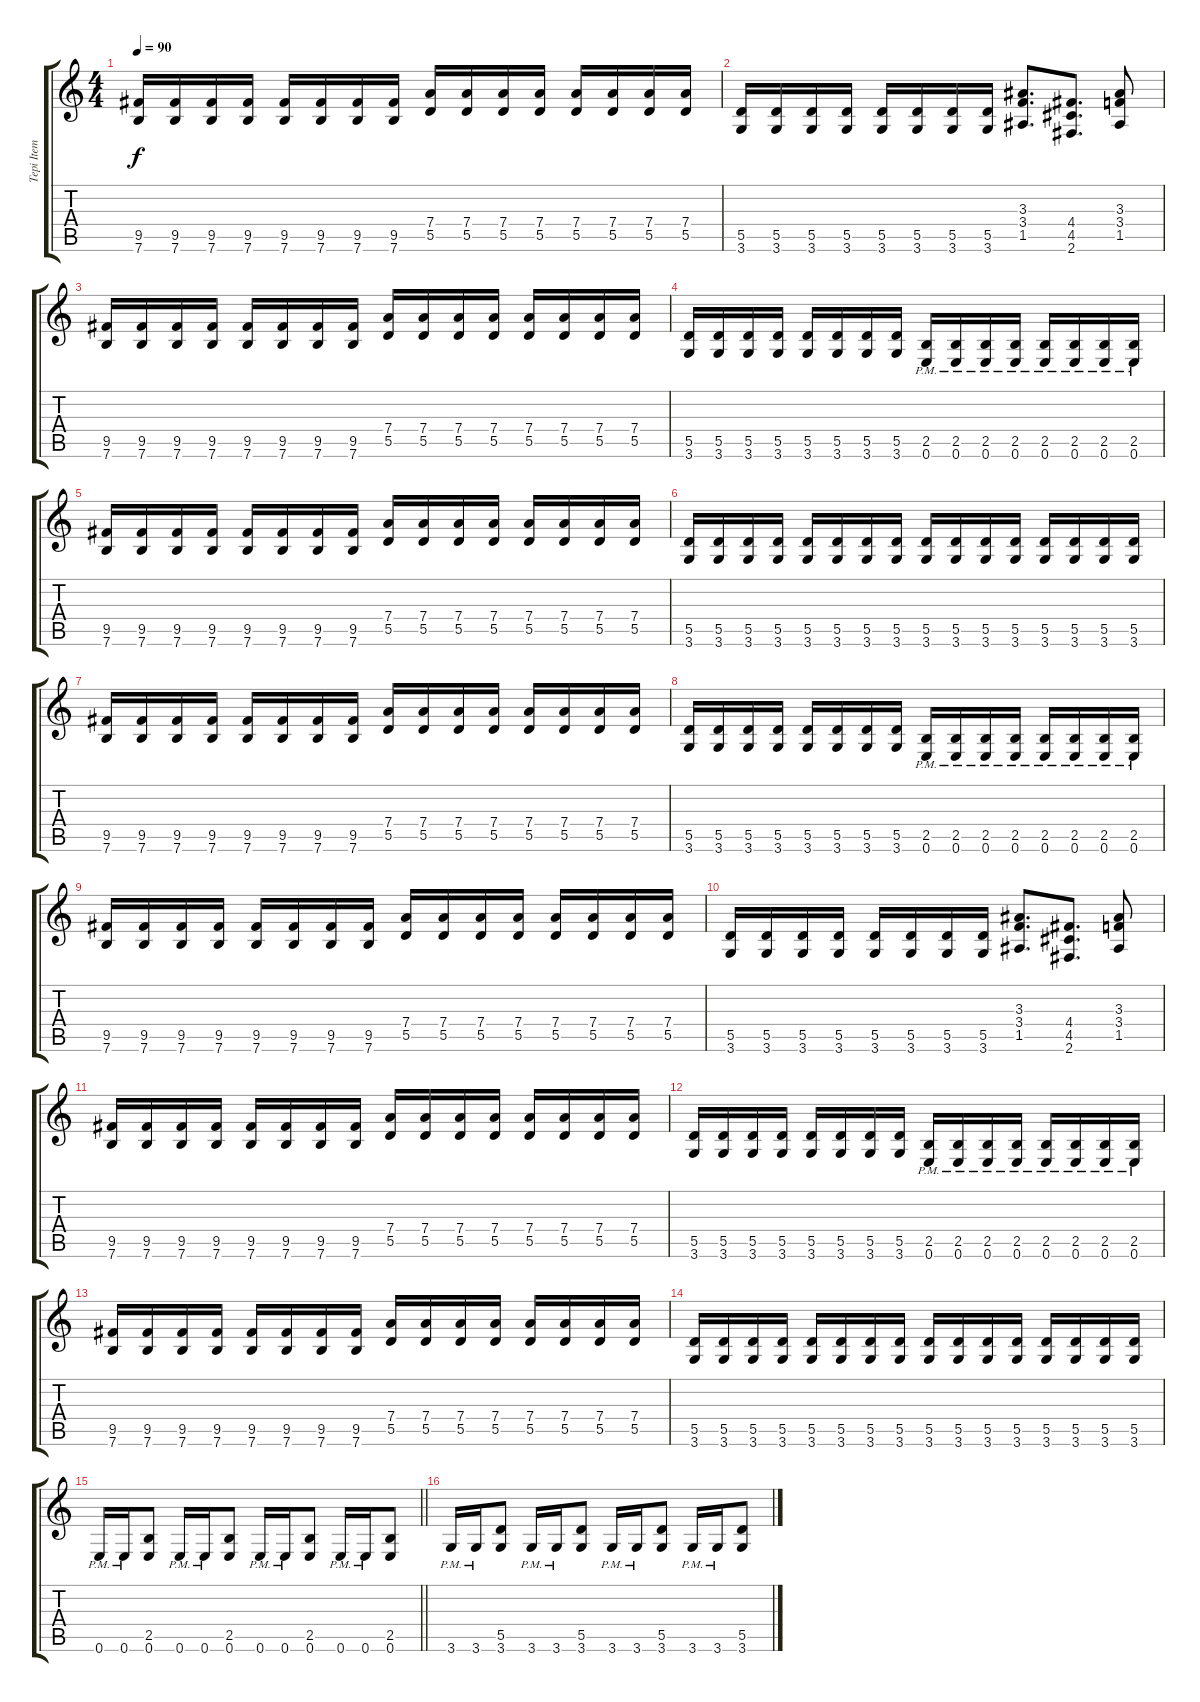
\track ("Tepi Item" "Tepi Item") {instrument distortionguitar}
\staff {score tabs}
\tuning (E4 B3 G3 D3 A2 E2) {hide}
\ts (4 4)
\tempo 90
\clef g2
\ks c
(9.5 7.6).16{dy f} (9.5 7.6).16 (9.5 7.6).16 (9.5 7.6).16 (9.5 7.6).16 (9.5 7.6).16 (9.5 7.6).16 (9.5 7.6).16 (7.4 5.5).16 (7.4 5.5).16 (7.4 5.5).16 (7.4 5.5).16 (7.4 5.5).16 (7.4 5.5).16 (7.4 5.5).16 (7.4 5.5).16 |
(5.5 3.6).16 (5.5 3.6).16 (5.5 3.6).16 (5.5 3.6).16 (5.5 3.6).16 (5.5 3.6).16 (5.5 3.6).16 (5.5 3.6).16 (3.3 3.4 1.5).8{d} (4.4 4.5 2.6).8{d} (3.3 3.4 1.5).8 |
(9.5 7.6).16 (9.5 7.6).16 (9.5 7.6).16 (9.5 7.6).16 (9.5 7.6).16 (9.5 7.6).16 (9.5 7.6).16 (9.5 7.6).16 (7.4 5.5).16 (7.4 5.5).16 (7.4 5.5).16 (7.4 5.5).16 (7.4 5.5).16 (7.4 5.5).16 (7.4 5.5).16 (7.4 5.5).16 |
(5.5 3.6).16 (5.5 3.6).16 (5.5 3.6).16 (5.5 3.6).16 (5.5 3.6).16 (5.5 3.6).16 (5.5 3.6).16 (5.5 3.6).16 (2.5{pm} 0.6{pm}).16 (2.5{pm} 0.6{pm}).16 (2.5{pm} 0.6{pm}).16 (2.5{pm} 0.6{pm}).16 (2.5{pm} 0.6{pm}).16 (2.5{pm} 0.6{pm}).16 (2.5{pm} 0.6{pm}).16 (2.5{pm} 0.6{pm}).16 |
(9.5 7.6).16 (9.5 7.6).16 (9.5 7.6).16 (9.5 7.6).16 (9.5 7.6).16 (9.5 7.6).16 (9.5 7.6).16 (9.5 7.6).16 (7.4 5.5).16 (7.4 5.5).16 (7.4 5.5).16 (7.4 5.5).16 (7.4 5.5).16 (7.4 5.5).16 (7.4 5.5).16 (7.4 5.5).16 |
(5.5 3.6).16 (5.5 3.6).16 (5.5 3.6).16 (5.5 3.6).16 (5.5 3.6).16 (5.5 3.6).16 (5.5 3.6).16 (5.5 3.6).16 (5.5 3.6).16 (5.5 3.6).16 (5.5 3.6).16 (5.5 3.6).16 (5.5 3.6).16 (5.5 3.6).16 (5.5 3.6).16 (5.5 3.6).16 |
(9.5 7.6).16 (9.5 7.6).16 (9.5 7.6).16 (9.5 7.6).16 (9.5 7.6).16 (9.5 7.6).16 (9.5 7.6).16 (9.5 7.6).16 (7.4 5.5).16 (7.4 5.5).16 (7.4 5.5).16 (7.4 5.5).16 (7.4 5.5).16 (7.4 5.5).16 (7.4 5.5).16 (7.4 5.5).16 |
(5.5 3.6).16 (5.5 3.6).16 (5.5 3.6).16 (5.5 3.6).16 (5.5 3.6).16 (5.5 3.6).16 (5.5 3.6).16 (5.5 3.6).16 (2.5{pm} 0.6{pm}).16 (2.5{pm} 0.6{pm}).16 (2.5{pm} 0.6{pm}).16 (2.5{pm} 0.6{pm}).16 (2.5{pm} 0.6{pm}).16 (2.5{pm} 0.6{pm}).16 (2.5{pm} 0.6{pm}).16 (2.5{pm} 0.6{pm}).16 |
(9.5 7.6).16 (9.5 7.6).16 (9.5 7.6).16 (9.5 7.6).16 (9.5 7.6).16 (9.5 7.6).16 (9.5 7.6).16 (9.5 7.6).16 (7.4 5.5).16 (7.4 5.5).16 (7.4 5.5).16 (7.4 5.5).16 (7.4 5.5).16 (7.4 5.5).16 (7.4 5.5).16 (7.4 5.5).16 |
(5.5 3.6).16 (5.5 3.6).16 (5.5 3.6).16 (5.5 3.6).16 (5.5 3.6).16 (5.5 3.6).16 (5.5 3.6).16 (5.5 3.6).16 (3.3 3.4 1.5).8{d} (4.4 4.5 2.6).8{d} (3.3 3.4 1.5).8 |
(9.5 7.6).16 (9.5 7.6).16 (9.5 7.6).16 (9.5 7.6).16 (9.5 7.6).16 (9.5 7.6).16 (9.5 7.6).16 (9.5 7.6).16 (7.4 5.5).16 (7.4 5.5).16 (7.4 5.5).16 (7.4 5.5).16 (7.4 5.5).16 (7.4 5.5).16 (7.4 5.5).16 (7.4 5.5).16 |
(5.5 3.6).16 (5.5 3.6).16 (5.5 3.6).16 (5.5 3.6).16 (5.5 3.6).16 (5.5 3.6).16 (5.5 3.6).16 (5.5 3.6).16 (2.5{pm} 0.6{pm}).16 (2.5{pm} 0.6{pm}).16 (2.5{pm} 0.6{pm}).16 (2.5{pm} 0.6{pm}).16 (2.5{pm} 0.6{pm}).16 (2.5{pm} 0.6{pm}).16 (2.5{pm} 0.6{pm}).16 (2.5{pm} 0.6{pm}).16 |
(9.5 7.6).16 (9.5 7.6).16 (9.5 7.6).16 (9.5 7.6).16 (9.5 7.6).16 (9.5 7.6).16 (9.5 7.6).16 (9.5 7.6).16 (7.4 5.5).16 (7.4 5.5).16 (7.4 5.5).16 (7.4 5.5).16 (7.4 5.5).16 (7.4 5.5).16 (7.4 5.5).16 (7.4 5.5).16 |
(5.5 3.6).16 (5.5 3.6).16 (5.5 3.6).16 (5.5 3.6).16 (5.5 3.6).16 (5.5 3.6).16 (5.5 3.6).16 (5.5 3.6).16 (5.5 3.6).16 (5.5 3.6).16 (5.5 3.6).16 (5.5 3.6).16 (5.5 3.6).16 (5.5 3.6).16 (5.5 3.6).16 (5.5 3.6).16 |
\barLineRight lightlight
0.6{pm}.16 0.6{pm}.16 (2.5 0.6).8 0.6{pm}.16 0.6{pm}.16 (2.5 0.6).8 0.6{pm}.16 0.6{pm}.16 (2.5 0.6).8 0.6{pm}.16 0.6{pm}.16 (2.5 0.6).8 |
3.6{pm}.16 3.6{pm}.16 (5.5 3.6).8 3.6{pm}.16 3.6{pm}.16 (5.5 3.6).8 3.6{pm}.16 3.6{pm}.16 (5.5 3.6).8 3.6{pm}.16 3.6{pm}.16 (5.5 3.6).8
